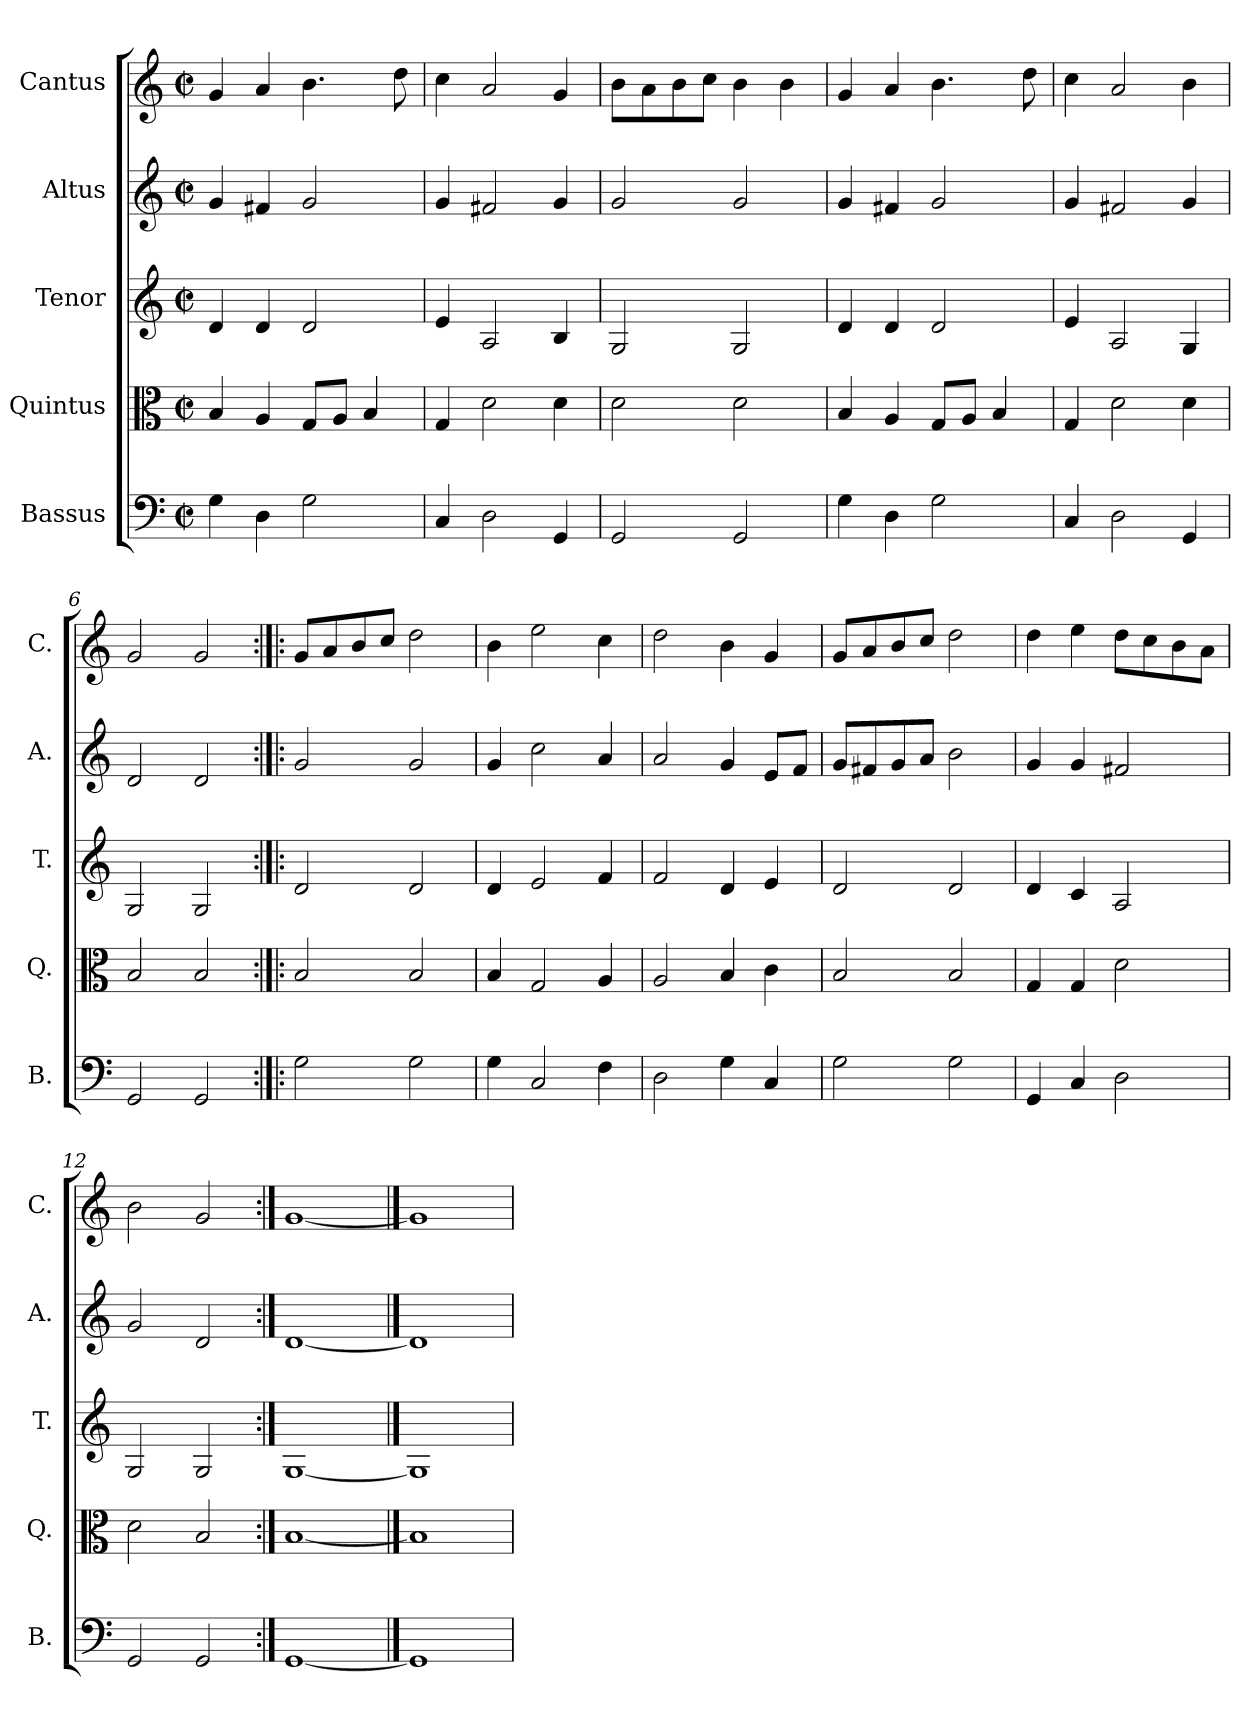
**kern	**kern	**kern	**kern	**kern
*part5	*part4	*part3	*part2	*part1
*staff5	*staff4	*staff3	*staff2	*staff1
*I"Bassus	*I"Quintus	*I"Tenor	*I"Altus	*I"Cantus
*I'B.	*I'Q.	*I'T.	*I'A.	*I'C.
*clefF4	*clefC3	*clefG2	*clefG2	*clefG2
*k[]	*k[]	*k[]	*k[]	*k[]
*C:	*C:	*C:	*C:	*C:
*M2/2	*M2/2	*M2/2	*M2/2	*M2/2
*met(c|)	*met(c|)	*met(c|)	*met(c|)	*met(c|)
=1	=1	=1	=1	=1
4G\	4B/	4d/	4g/	4g/
4D\	4A/	4d/	4f#X/	4a/
2G\	8G/L	2d/	2g/	4.b\
.	8A/J	.	.	.
.	4B/	.	.	.
.	.	.	.	8dd\
=2	=2	=2	=2	=2
4C/	4G/	4e/	4g/	4cc\
2D\	2d\	2A/	2f#X/	2a/
4GG/	4d\	4B/	4g/	4g/
=3	=3	=3	=3	=3
2GG/	2d\	2G/	2g/	8b\L
.	.	.	.	8a\
.	.	.	.	8b\
.	.	.	.	8cc\J
2GG/	2d\	2G/	2g/	4b\
.	.	.	.	4b\
=4	=4	=4	=4	=4
4G\	4B/	4d/	4g/	4g/
4D\	4A/	4d/	4f#X/	4a/
2G\	8G/L	2d/	2g/	4.b\
.	8A/J	.	.	.
.	4B/	.	.	.
.	.	.	.	8dd\
=5	=5	=5	=5	=5
4C/	4G/	4e/	4g/	4cc\
2D\	2d\	2A/	2f#X/	2a/
4GG/	4d\	4G/	4g/	4b\
=6	=6	=6	=6	=6
2GG/	2B/	2G/	2d/	2g/
2GG/	2B/	2G/	2d/	2g/
!!LO:LB:g=z
=7:|!|:	=7:|!|:	=7:|!|:	=7:|!|:	=7:|!|:
2G\	2B/	2d/	2g/	8g/L
.	.	.	.	8a/
.	.	.	.	8b/
.	.	.	.	8cc/J
2G\	2B/	2d/	2g/	2dd\
=8	=8	=8	=8	=8
4G\	4B/	4d/	4g/	4b\
2C/	2G/	2e/	2cc\	2ee\
4F\	4A/	4f/	4a/	4cc\
=9	=9	=9	=9	=9
2D\	2A/	2f/	2a/	2dd\
4G\	4B/	4d/	4g/	4b\
4C/	4c\	4e/	8e/L	4g/
.	.	.	8f/J	.
=10	=10	=10	=10	=10
2G\	2B/	2d/	8g/L	8g/L
.	.	.	8f#X/	8a/
.	.	.	8g/	8b/
.	.	.	8a/J	8cc/J
2G\	2B/	2d/	2b\	2dd\
=11	=11	=11	=11	=11
4GG/	4G/	4d/	4g/	4dd\
4C/	4G/	4c/	4g/	4ee\
2D\	2d\	2A/	2f#X/	8dd\L
.	.	.	.	8cc\
.	.	.	.	8b\
.	.	.	.	8a\J
=12	=12	=12	=12	=12
2GG/	2d\	2G/	2g/	2b\
2GG/	2B/	2G/	2d/	2g/
=13:|!	=13:|!	=13:|!	=13:|!	=13:|!
[1GG/	[1B/	[1G/	[1d/	[1g/
==14	==14	==14	==14	==14
1GG/]	1B/]	1G/]	1d/]	1g/]
=	=	=	=	=
*-	*-	*-	*-	*-
